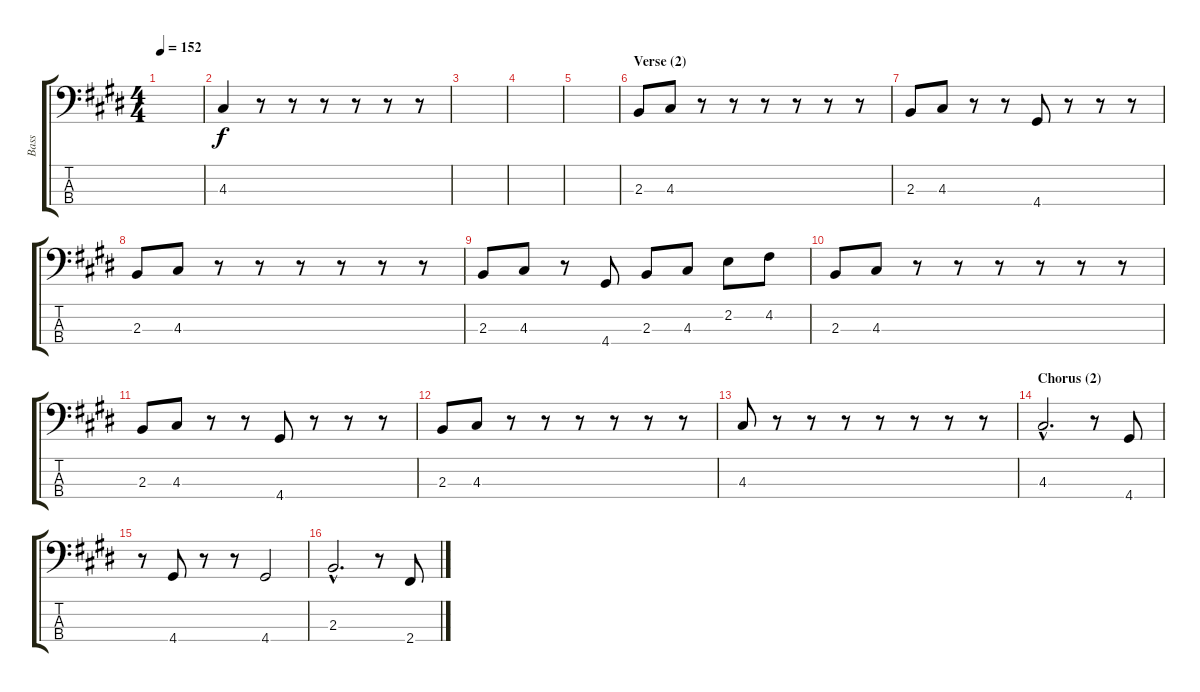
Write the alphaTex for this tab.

\track ("Bass" "Bass") {instrument electricbasspick}
\staff {score tabs}
\tuning (G2 D2 A1 E1) {hide}
\ts (4 4)
\tempo 152
\clef f4
\ks c#minor
|
4.3.4 r.8 r.8 r.8 r.8 r.8 r.8 |
|
|
|
\section ("" "Verse (2)")
2.3.8 4.3.8 r.8 r.8 r.8 r.8 r.8 r.8 |
2.3.8 4.3.8 r.8 r.8 4.4.8 r.8 r.8 r.8 |
2.3.8 4.3.8 r.8 r.8 r.8 r.8 r.8 r.8 |
2.3.8 4.3.8 r.8 4.4.8 2.3.8 4.3.8 2.2.8 4.2.8 |
2.3.8 4.3.8 r.8 r.8 r.8 r.8 r.8 r.8 |
2.3.8 4.3.8 r.8 r.8 4.4.8 r.8 r.8 r.8 |
2.3.8 4.3.8 r.8 r.8 r.8 r.8 r.8 r.8 |
4.3.8 r.8 r.8 r.8 r.8 r.8 r.8 r.8 |
\section ("" "Chorus (2)")
4.3{hac}.2{d} r.8 4.4.8 |
r.8 4.4.8 r.8 r.8 4.4.2 |
2.3{hac}.2{d} r.8 2.4.8
